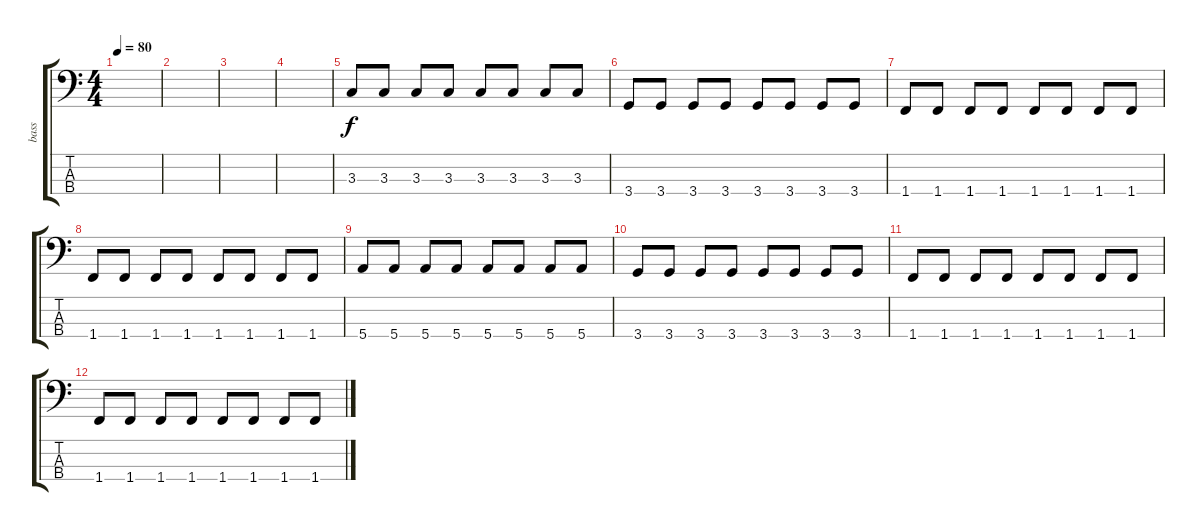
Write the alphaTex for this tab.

\track ("bass" "bass") {instrument slapbass1}
\staff {score tabs}
\tuning (G2 D2 A1 E1) {hide}
\ts (4 4)
\tempo 80
\clef f4
\ks c
|
|
|
|
3.3.8 3.3.8 3.3.8 3.3.8 3.3.8 3.3.8 3.3.8 3.3.8 |
3.4.8 3.4.8 3.4.8 3.4.8 3.4.8 3.4.8 3.4.8 3.4.8 |
1.4.8 1.4.8 1.4.8 1.4.8 1.4.8 1.4.8 1.4.8 1.4.8 |
1.4.8 1.4.8 1.4.8 1.4.8 1.4.8 1.4.8 1.4.8 1.4.8 |
5.4.8 5.4.8 5.4.8 5.4.8 5.4.8 5.4.8 5.4.8 5.4.8 |
3.4.8 3.4.8 3.4.8 3.4.8 3.4.8 3.4.8 3.4.8 3.4.8 |
1.4.8 1.4.8 1.4.8 1.4.8 1.4.8 1.4.8 1.4.8 1.4.8 |
1.4.8 1.4.8 1.4.8 1.4.8 1.4.8 1.4.8 1.4.8 1.4.8
